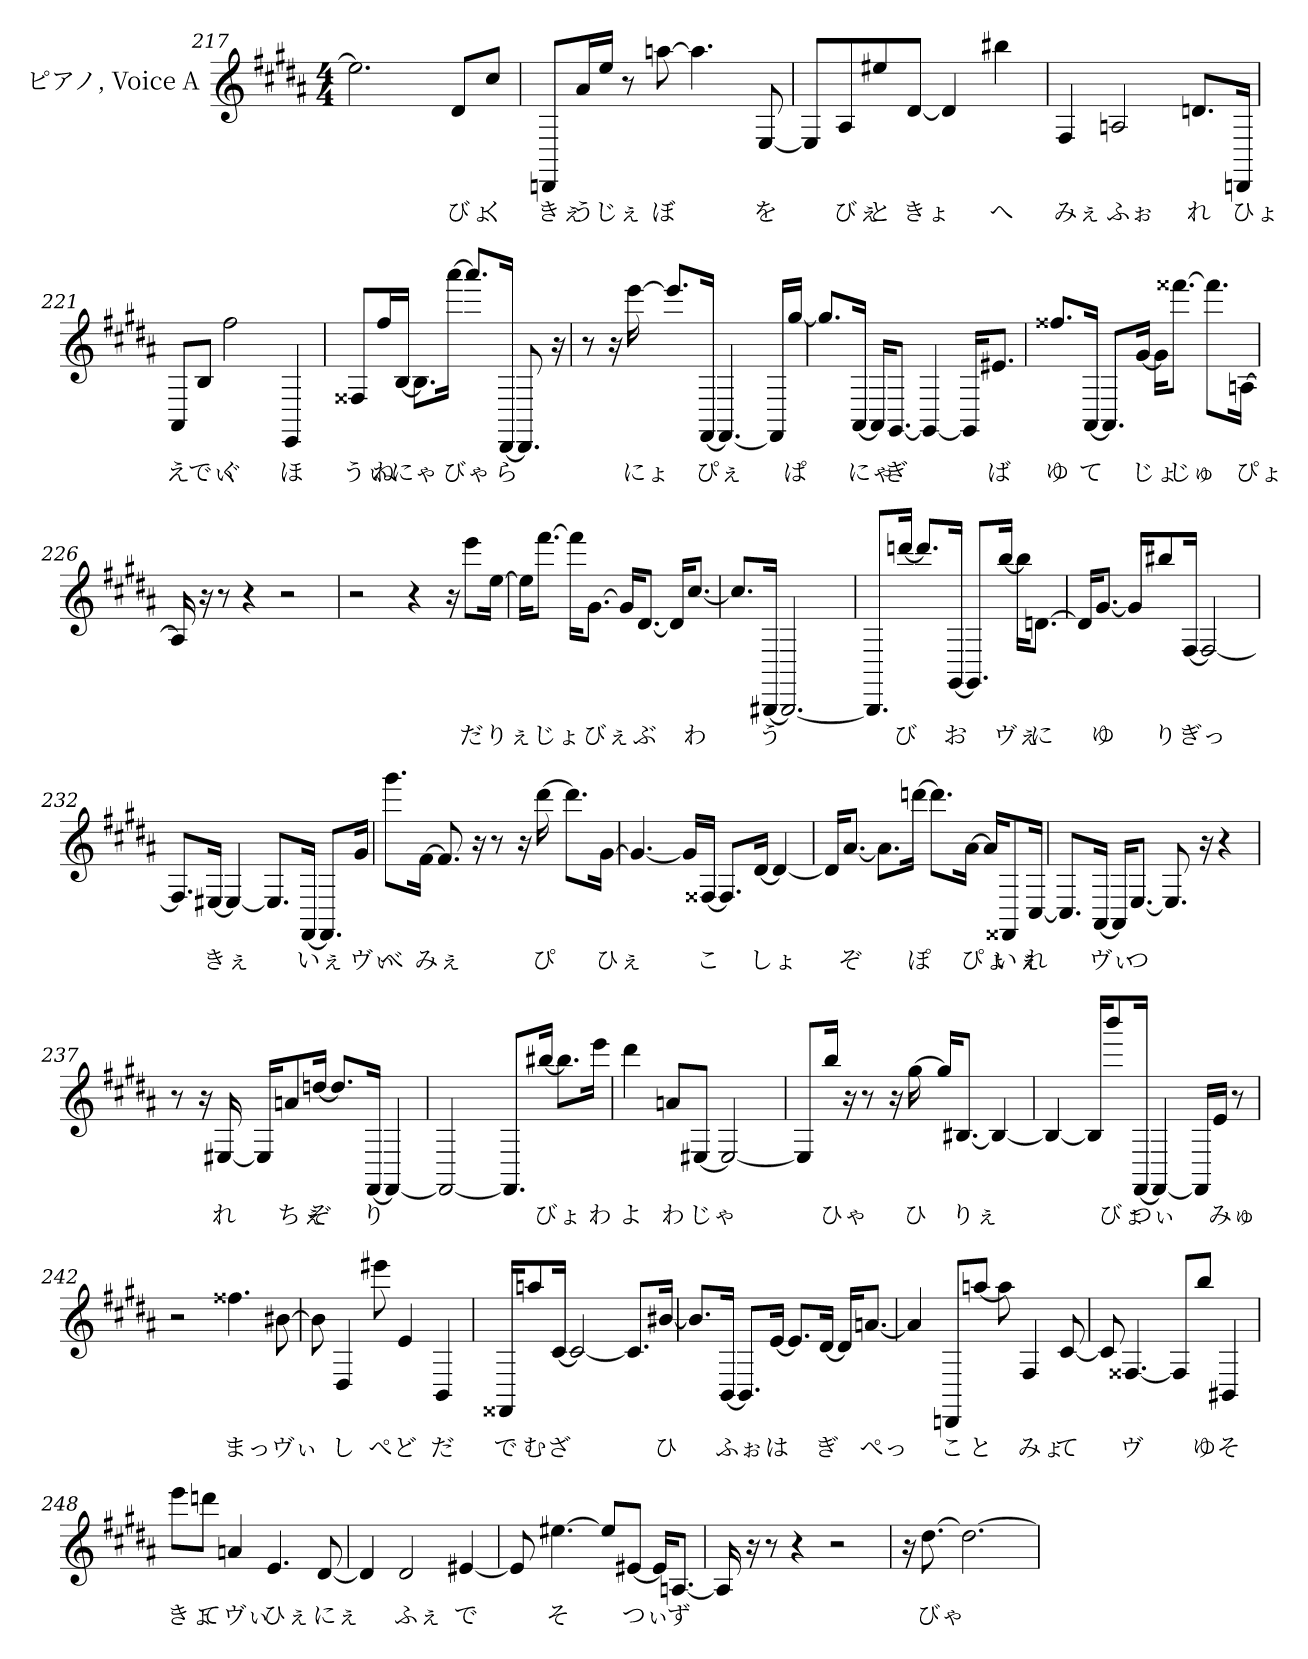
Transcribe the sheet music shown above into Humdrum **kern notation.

**kern	**text
*part1	*part1
*staff1	*staff1
*I"ピアノ, Voice A	*
*clefG2	*
*k[f#c#g#d#a#]	*
*M4/4	*
=217	=217
2.ee\]	.
!	!LO:LY:b
8d#/L	びょ
!	!LO:LY:b
8cc#/J	く
=218	=218
!	!LO:LY:b
8DDn/L	きぇ
!	!LO:LY:b
16a#/L	う
!	!LO:LY:b
16ee/JJ	じぇ
8r	.
!	!LO:LY:b
[8aan\	ぼ
4.aa\]	.
!	!LO:LY:b
[8E/	を
=219	=219
8E/L]	.
!	!LO:LY:b
8A#/	びぇ
!	!LO:LY:b
8ee#X/	と
!	!LO:LY:b
[8d#/J	きょ
4d#/]	.
!	!LO:LY:b
4bb#X\	へ
=220	=220
!	!LO:LY:b
4F#/	みぇ
!	!LO:LY:b
2An/	ふぉ
!	!LO:LY:b
8.dn/L	れ
!	!LO:LY:b
16DDn/Jk	ひょ
!!LO:LB:g=z
=221	=221
!	!LO:LY:b
8AA#/L	え
!	!LO:LY:b
8B/J	でぃ
!	!LO:LY:b
2ff#\	ぐ
!	!LO:LY:b
4EE/	ほ
=222	=222
!	!LO:LY:b
8F##X/L	うぃ
!	!LO:LY:b
16ff#/L	ね
!	!LO:LY:b
[16B/JJ	にゃ
8.B\L]	.
!	!LO:LY:b
[16aaa#\Jk	びゃ
8.aaa#/L]	.
!	!LO:LY:b
[16DD#/Jk	ら
8.DD#/]	.
16r	.
=223	=223
8r	.
16r	.
!	!LO:LY:b
[16eee\	にょ
8.eee/L]	.
!	!LO:LY:b
[16FF#/Jk	ぴぇ
4.FF#/_	.
16FF#/LL]	.
!	!LO:LY:b
[16gg#/JJ	ぱ
=224	=224
8.gg#/L]	.
!	!LO:LY:b
[16AA#/Jk	にゃ
16AA#/KL]	.
!	!LO:LY:b
[8.GG#/J	ぎ
4GG#/_	.
16GG#/KL]	.
!	!LO:LY:b
8.e#X/J	ば
!!LO:LB:g=z
=225	=225
!	!LO:LY:b
8.ff##X/L	ゆ
!	!LO:LY:b
[16AA#/Jk	て
8.AA#/L]	.
!	!LO:LY:b
[16g#/Jk	じょ
16g#\KL]	.
!	!LO:LY:b
[8.fff##X\J	じゅ
8.fff##\L]	.
!	!LO:LY:b
[16An\Jk	ぴょ
=226	=226
16A/]	.
16r	.
8r	.
4r	.
2r	.
=227	=227
2r	.
4r	.
16r	.
!	!LO:LY:b
8eee\L	だ
!	!LO:LY:b
[16ee\Jk	りぇ
=228	=228
16ee\KL]	.
!	!LO:LY:b
[8.fff#\J	じょ
16fff#\KL]	.
!	!LO:LY:b
[8.g#\J	びぇ
16g#/KL]	.
!	!LO:LY:b
[8.d#/J	ぶ
16d#/KL]	.
!	!LO:LY:b
[8.cc#/J	わ
=229	=229
8.cc#/L]	.
!	!LO:LY:b
[16BBB#X/Jk	う
2.BBB#/_	.
!!LO:LB:g=z
=230	=230
8.BBB#/L]	.
!	!LO:LY:b
[16dddn/Jk	び
8.ddd/L]	.
!	!LO:LY:b
[16GG#/Jk	お
8.GG#/L]	.
!	!LO:LY:b
[16bb/Jk	ヴぇ
16bb\KL]	.
!	!LO:LY:b
[8.dn\J	に
=231	=231
16d/KL]	.
!	!LO:LY:b
[8.g#/J	ゆ
16g#/KL]	.
!	!LO:LY:b
8bb#X/	り
!	!LO:LY:b
[16F#/Jk	ぎっ
2F#/_	.
=232	=232
8.F#/L]	.
!	!LO:LY:b
[16E#X/Jk	きぇ
4E#/_	.
8.E#/L]	.
!	!LO:LY:b
[16FF#/Jk	いぇ
8.FF#/L]	.
!	!LO:LY:b
16g#/Jk	ヴぃ
=233	=233
!	!LO:LY:b
8.ggg#\L	べ
!	!LO:LY:b
[16f#\Jk	みぇ
8.f#/]	.
16r	.
8r	.
16r	.
!	!LO:LY:b
[16ddd#\	ぴ
8.ddd#\L]	.
!	!LO:LY:b
[16g#\Jk	ひぇ
!!LO:PB:g=z
=234	=234
4.g#/_	.
16g#/LL]	.
!	!LO:LY:b
[16F##X/JJ	こ
8.F##/L]	.
!	!LO:LY:b
[16d#/Jk	しょ
4d#/_	.
=235	=235
16d#/KL]	.
!	!LO:LY:b
[8.a#/J	ぞ
8.a#\L]	.
!	!LO:LY:b
[16dddn\Jk	ぽ
8.ddd\L]	.
!	!LO:LY:b
[16a#\Jk	ぴょ
16a#/KL]	.
!	!LO:LY:b
8FF##X/	いぇ
!	!LO:LY:b
[16C#/Jk	れ
=236	=236
8.C#/L]	.
!	!LO:LY:b
[16AA#/Jk	ヴぃ
16AA#/KL]	.
!	!LO:LY:b
[8.E/J	つ
8.E/]	.
16r	.
4r	.
=237	=237
8r	.
16r	.
!	!LO:LY:b
[16E#X/	れ
16E#/KL]	.
!	!LO:LY:b
8an/	ちぇ
!	!LO:LY:b
[16ddn/Jk	ぞ
8.dd/L]	.
!	!LO:LY:b
[16FF#/Jk	り
4FF#/_	.
!!LO:LB:g=z
=238	=238
2FF#/_	.
8.FF#/L]	.
!	!LO:LY:b
[16bb#X/Jk	びょ
8.bb#\L]	.
!	!LO:LY:b
16eee\Jk	わ
=239	=239
!	!LO:LY:b
4ddd#\	よ
!	!LO:LY:b
8an/L	わ
!	!LO:LY:b
[8E#X/J	じゃ
2E#/_	.
=240	=240
8E#/L]	.
!	!LO:LY:b
16bb/Jk	ひゃ
16r	.
8r	.
16r	.
!	!LO:LY:b
[16gg#\	ひ
16gg#/KL]	.
!	!LO:LY:b
[8.B#X/J	りぇ
4B#/_	.
=241	=241
4B#/_	.
16B#/KL]	.
!	!LO:LY:b
8bbb/	びょ
!	!LO:LY:b
[16FF#/Jk	つぃ
4FF#/_	.
16FF#/LL]	.
!	!LO:LY:b
16e/JJ	みゅ
8r	.
=242	=242
2r	.
!	!LO:LY:b
4.ff##X\	まっ
!	!LO:LY:b
[8b#X\	ヴぃ
!!LO:LB:g=z
=243	=243
8b#\]	.
!	!LO:LY:b
4D#/	し
!	!LO:LY:b
8eee#X\	ぺ
!	!LO:LY:b
4e/	ど
!	!LO:LY:b
4BB/	だ
=244	=244
!	!LO:LY:b
16FF##X/KL	で
!	!LO:LY:b
8aan/	む
!	!LO:LY:b
[16c#/Jk	ざ
2c#/_	.
8.c#/L]	.
!	!LO:LY:b
[16b#X/Jk	ひ
=245	=245
8.b#/L]	.
!	!LO:LY:b
[16BB/Jk	ふぉ
8.BB/L]	.
!	!LO:LY:b
[16e/Jk	は
8.e/L]	.
!	!LO:LY:b
[16d#/Jk	ぎ
16d#/KL]	.
!	!LO:LY:b
[8.an/J	ぺっ
=246	=246
4a/]	.
!	!LO:LY:b
8DDn/L	こ
!	!LO:LY:b
[8aan/J	と
8aa\]	.
!	!LO:LY:b
4F#/	みょ
!	!LO:LY:b
[8c#/	て
!!LO:LB:g=z
=247	=247
8c#/]	.
!	!LO:LY:b
[4.F##X/	ヴ
8F##/L]	.
!	!LO:LY:b
8bb/J	ゆ
!	!LO:LY:b
4BB#X/	そ
=248	=248
!	!LO:LY:b
8eee\L	きょ
!	!LO:LY:b
8dddn\J	て
!	!LO:LY:b
4an/	ヴぃ
!	!LO:LY:b
4.e/	ひぇ
!	!LO:LY:b
[8d#/	にぇ
=249	=249
4d#/]	.
!	!LO:LY:b
2d#/	ふぇ
!	!LO:LY:b
[4e#X/	で
=250	=250
8e#/]	.
!	!LO:LY:b
[4.ee#X\	そ
8ee#/L]	.
!	!LO:LY:b
[8e#X/J	つぃ
16e#/KL]	.
!	!LO:LY:b
[8.An/J	ず
=251	=251
16A/]	.
16r	.
8r	.
4r	.
2r	.
=252	=252
16r	.
!	!LO:LY:b
[8.dd#\	びゃ
2.dd#\_	.
=	=
*-	*-
